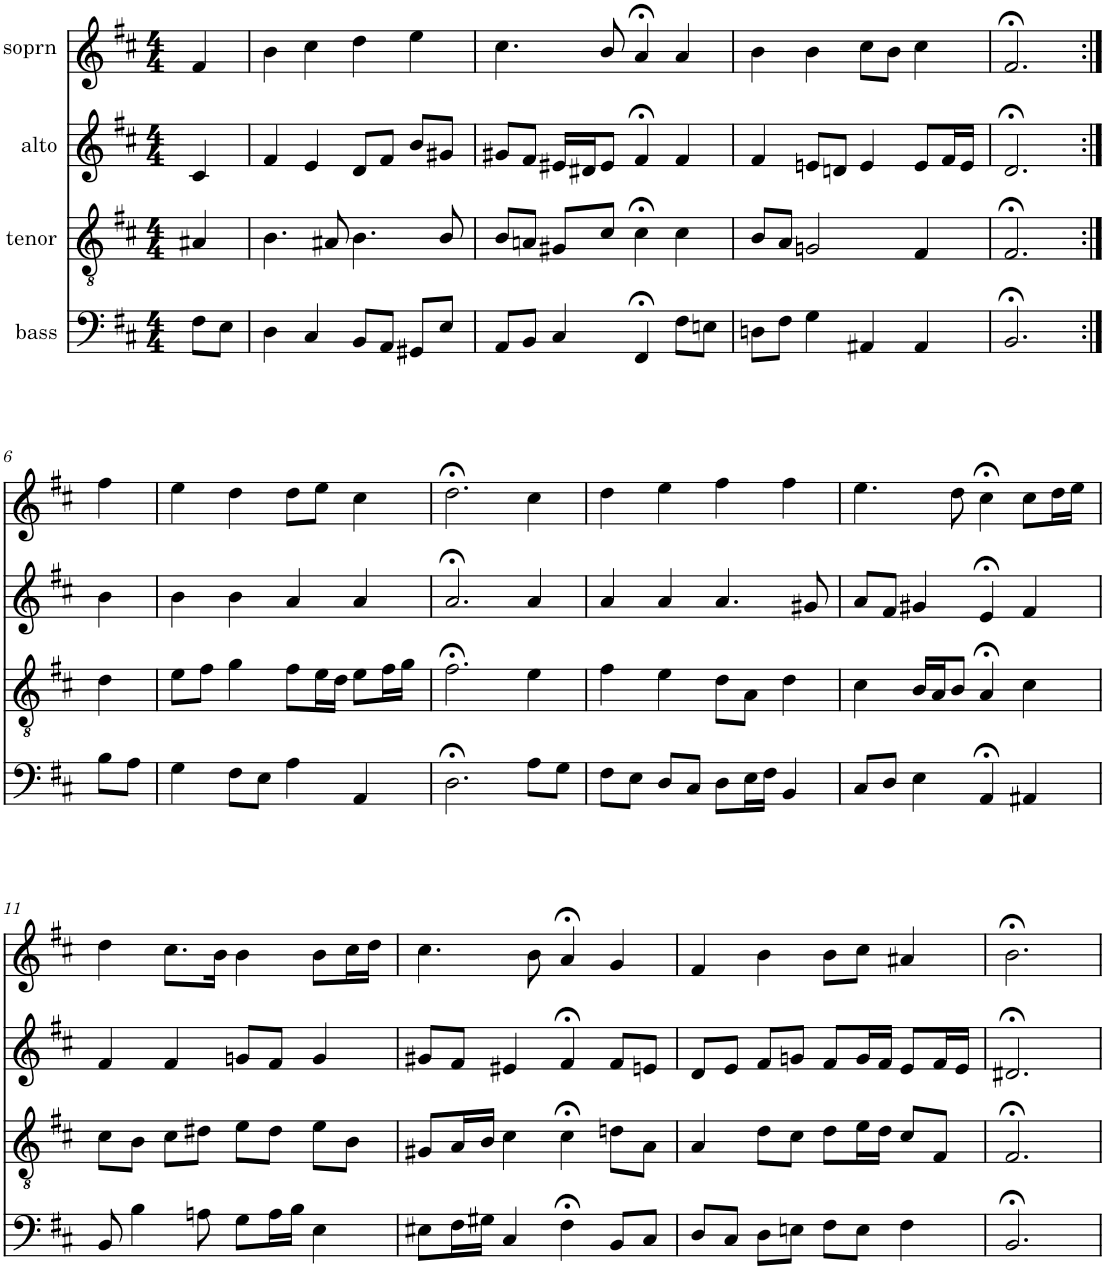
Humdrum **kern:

**kern	**kern	**kern	**kern
*part4	*part3	*part2	*part1
*staff4	*staff3	*staff2	*staff1
*I"bass	*I"tenor	*I"alto	*I"soprn
*clefF4	*clefGv2	*clefG2	*clefG2
*k[f#c#]	*k[f#c#]	*k[f#c#]	*k[f#c#]
*b:	*b:	*b:	*b:
*M4/4	*M4/4	*M4/4	*M4/4
=1	=1	=1	=1
8F#\L	4A#X/	4c#/	4f#/
8E\J	.	.	.
=2	=2	=2	=2
4D\	4.B\	4f#/	4b\
4C#/	.	4e/	4cc#\
.	8A#X/	.	.
8BB/L	4.B\	8d/L	4dd\
8AA/J	.	8f#/J	.
8GG#X/L	.	8b/L	4ee\
8E/J	8B/	8g#X/J	.
=3	=3	=3	=3
8AA/L	8B/L	8g#X/L	4.cc#\
8BB/J	8An/J	8f#/J	.
4C#/	8G#X/L	16e#X/LL	.
.	.	16d#X/J	.
.	8c#/J	8e#/J	8b/
4FF#;</	4c#;<\	4f#;</	4a;</
8F#\L	4c#\	4f#/	4a/
8En\J	.	.	.
=4	=4	=4	=4
8Dn\L	8B/L	4f#/	4b\
8F#\J	8A/J	.	.
4G\	2Gn/	8en/L	4b\
.	.	8dn/J	.
4AA#X/	.	4e/	8cc#\L
.	.	.	8b\J
4AA#/	4F#/	8e/L	4cc#\
.	.	16f#/L	.
.	.	16e/JJ	.
=5	=5	=5	=5
2.BB;</	2.F#;</	2.d;</	2.f#;</
!!LO:LB:g=z
=6:|!	=6:|!	=6:|!	=6:|!
8B\L	4d\	4b\	4ff#\
8A\J	.	.	.
=7	=7	=7	=7
4G\	8e\L	4b\	4ee\
.	8f#\J	.	.
8F#\L	4g\	4b\	4dd\
8E\J	.	.	.
4A\	8f#\L	4a/	8dd\L
.	16e\L	.	8ee\J
.	16d\JJ	.	.
4AA/	8e\L	4a/	4cc#\
.	16f#\L	.	.
.	16g\JJ	.	.
=8	=8	=8	=8
2.D;<\	2.f#;<\	2.a;</	2.dd;<\
8A\L	4e\	4a/	4cc#\
8G\J	.	.	.
=9	=9	=9	=9
8F#\L	4f#\	4a/	4dd\
8E\J	.	.	.
8D/L	4e\	4a/	4ee\
8C#/J	.	.	.
8D\L	8d\L	4.a/	4ff#\
16E\L	8A\J	.	.
16F#\JJ	.	.	.
4BB/	4d\	.	4ff#\
.	.	8g#X/	.
=10	=10	=10	=10
8C#/L	4c#\	8a/L	4.ee\
8D/J	.	8f#/J	.
4E\	16B/LL	4g#X/	.
.	16A/J	.	.
.	8B/J	.	8dd\
4AA;</	4A;</	4e;</	4cc#;<\
4AA#X/	4c#\	4f#/	8cc#\L
.	.	.	16dd\L
.	.	.	16ee\JJ
!!LO:LB:g=z
=11	=11	=11	=11
8BB/	8c#\L	4f#/	4dd\
4B\	8B\J	.	.
.	8c#\L	4f#/	8.cc#\L
8An\	8d#X\J	.	.
.	.	.	16b\Jk
8G\L	8e\L	8gn/L	4b\
16A\L	8d#\J	8f#/J	.
16B\JJ	.	.	.
4E\	8e\L	4g/	8b\L
.	8B\J	.	16cc#\L
.	.	.	16dd\JJ
=12	=12	=12	=12
8E#X\L	8G#X/L	8g#X/L	4.cc#\
16F#\L	16A/L	8f#/J	.
16G#X\JJ	16B/JJ	.	.
4C#/	4c#\	4e#X/	.
.	.	.	8b\
4F#;<\	4c#;<\	4f#;</	4a;</
8BB/L	8dn\L	8f#/L	4g/
8C#/J	8A\J	8en/J	.
=13	=13	=13	=13
8D/L	4A/	8d/L	4f#/
8C#/J	.	8e/J	.
8D\L	8d\L	8f#/L	4b\
8En\J	8c#\J	8gn/J	.
8F#\L	8d\L	8f#/L	8b\L
8E\J	16e\L	16g/L	8cc#\J
.	16d\JJ	16f#/JJ	.
4F#\	8c#/L	8e/L	4a#X/
.	8F#/J	16f#/L	.
.	.	16e/JJ	.
=14	=14	=14	=14
2.BB;</	2.F#;</	2.d#X;</	2.b;<\
=	=	=	=
*-	*-	*-	*-
